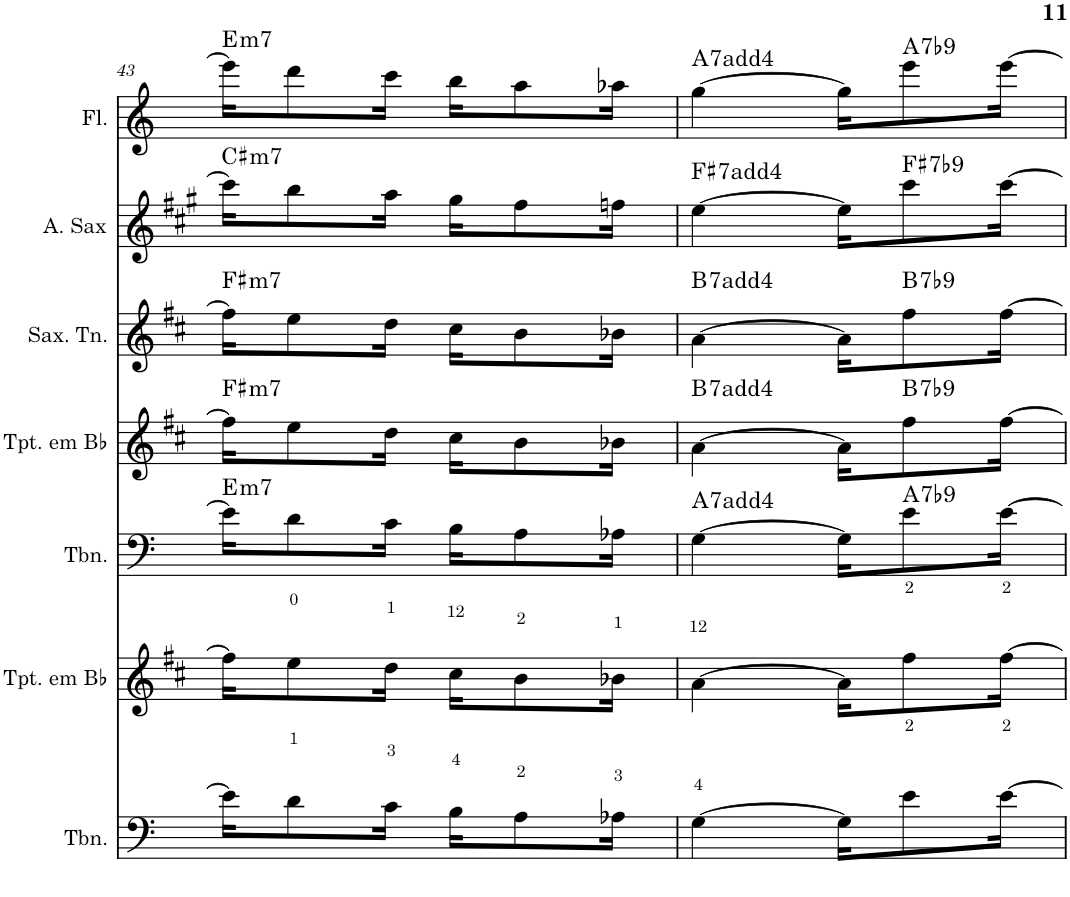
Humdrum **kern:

**kern	**kern	**kern	**harte	**kern	**harte	**kern	**harte	**kern	**harte	**kern	**harte
*part7	*part6	*part5	*part5	*part4	*part4	*part3	*part3	*part2	*part2	*part1	*part1
*staff7	*staff6	*staff5	*	*staff4	*	*staff3	*	*staff2	*	*staff1	*
*I"Trombone	*I"Trompete em Bb	*I"Trombone	*	*I"Trompete em Bb	*	*I"Saxofone Tenor	*	*I"Saxofone Alto	*	*I"Flauta Transversal	*
*I'Tbn.	*I'Tpt. em Bb	*I'Tbn.	*	*I'Tpt. em Bb	*	*I'Sax. Tn.	*	*	*	*I'Fl.	*
!!LO:PB:g=z
*clefF4	*clefG2	*clefF4	*	*clefG2	*	*clefG2	*	*clefG2	*	*clefG2	*
*	*Trd1c2	*	*	*Trd1c2	*	*Trd8c14	*	*Trd5c9	*	*	*
*k[]	*k[f#c#]	*k[]	*	*k[f#c#]	*	*k[f#c#]	*	*k[f#c#g#]	*	*k[]	*
*M2/4	*M2/4	*M2/4	*	*M2/4	*	*M2/4	*	*M2/4	*	*M2/4	*
=43	=43	=43	=43	=43	=43	=43	=43	=43	=43	=43	=43
!	!	!	!LO:H:kt=m7	!	!LO:H:kt=m7	!	!LO:H:kt=m7	!	!LO:H:kt=m7	!	!LO:H:kt=m7
16e\KL]	16ff#\KL]	16e\KL]	E:min7	16ff#\KL]	F#:min7	16ff#\KL]	F#:min7	16ccc#\KL]	C#:min7	16eee\KL]	E:min7
8d\	8ee\	8d\	.	8ee\	.	8ee\	.	8bb\	.	8ddd\	.
16c\Jk	16dd\Jk	16c\Jk	.	16dd\Jk	.	16dd\Jk	.	16aa\Jk	.	16ccc\Jk	.
16B\KL	16cc#\KL	16B\KL	.	16cc#\KL	.	16cc#\KL	.	16gg#\KL	.	16bb\KL	.
8A\	8b\	8A\	.	8b\	.	8b\	.	8ff#\	.	8aa\	.
16A-X\Jk	16b-X\Jk	16A-X\Jk	.	16b-X\Jk	.	16b-X\Jk	.	16ffn\Jk	.	16aa-X\Jk	.
=44	=44	=44	=44	=44	=44	=44	=44	=44	=44	=44	=44
!	!	!	!LO:H:kt=7	!	!LO:H:kt=7	!	!LO:H:kt=7	!	!LO:H:kt=7	!	!LO:H:kt=7
[4G\	[4a\	[4G\	A:7(4)	[4a\	B:7(4)	[4a\	B:7(4)	[4ee\	F#:7(4)	[4gg\	A:7(4)
16G\KL]	16a\KL]	16G\KL]	.	16a\KL]	.	16a\KL]	.	16ee\KL]	.	16gg\KL]	.
!	!	!	!LO:H:kt=7	!	!LO:H:kt=7	!	!LO:H:kt=7	!	!LO:H:kt=7	!	!LO:H:kt=7
8e\	8ff#\	8e\	A:7(b9)	8ff#\	B:7(b9)	8ff#\	B:7(b9)	8ccc#\	F#:7(b9)	8eee\	A:7(b9)
[16e\Jk	[16ff#\Jk	[16e\Jk	.	[16ff#\Jk	.	[16ff#\Jk	.	[16ccc#\Jk	.	[16eee\Jk	.
=	=	=	=	=	=	=	=	=	=	=	=
*-	*-	*-	*-	*-	*-	*-	*-	*-	*-	*-	*-
